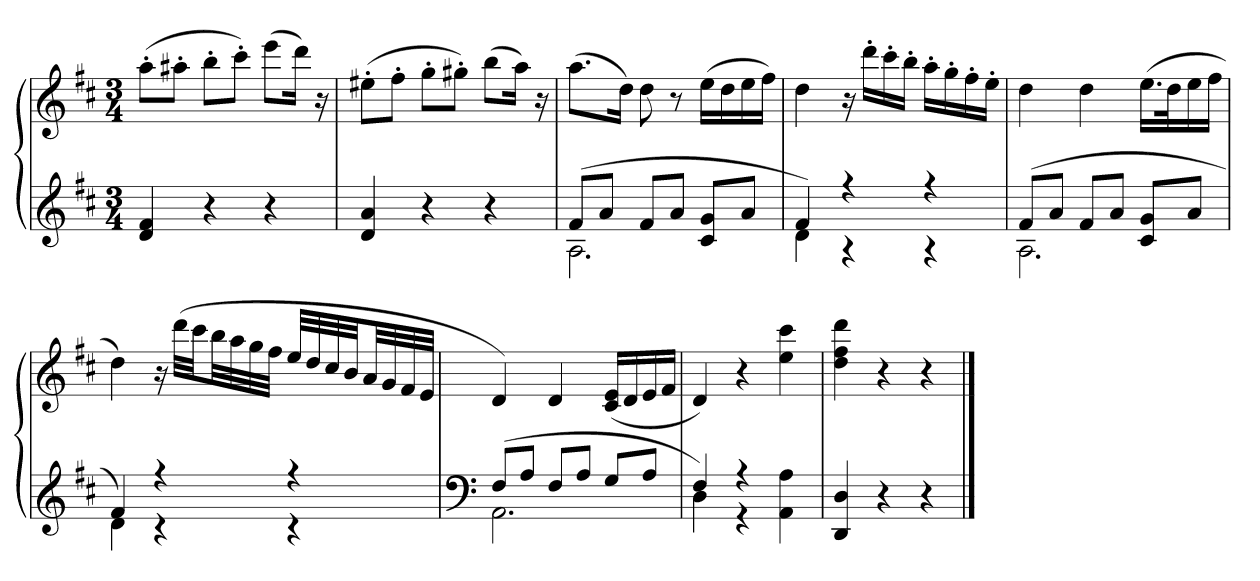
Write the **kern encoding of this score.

**kern	**kern
*part1	*part1
*staff2	*staff1
*clefG2	*clefG2
*k[f#c#]	*k[f#c#]
*M3/4	*M3/4
=	=
4d 4f#	(8aa'L
.	8aa#X'J
4r	8bb'L
.	8ccc#'J)
4r	(8eeeL
.	16dddJk)
.	16r
=	=
4d 4a	(8ee#X'L
.	8ff#'J
4r	8gg'L
.	8gg#X'J)
4r	(8bbL
.	16aaJk)
.	16r
=	=
*^	*
(8f#L	2.A	(8.aaL
8aJ	.	.
.	.	16ddJk)
8f#L	.	8dd
8aJ	.	8r
8c# 8gL	.	(16eeLL
.	.	16dd
8aJ	.	16ee
.	.	16ff#JJ)
=	=	=
4f#)	4d	4dd
4r	4r	16r
.	.	16ddd'LL
.	.	16ccc#'
.	.	16bb'JJ
4r	4r	16aa'LL
.	.	16gg'
.	.	16ff#'
.	.	16ee'JJ
=	=	=
(8f#L	2.A	4dd
8aJ	.	.
8f#L	.	4dd
8aJ	.	.
8c# 8gL	.	(16.eeLL
.	.	32ddK
8aJ	.	16ee
.	.	16ff#JJ
=	=	=
4f#)	4d	4dd)
4r	4r	16r
.	.	(32dddLLL
.	.	32ccc#JJ
.	.	32bbLL
.	.	32aa
.	.	32gg
.	.	32ff#JJJ
4r	4r	32eeLLL
.	.	32dd
.	.	32cc#
.	.	32bJJ
.	.	32aLL
.	.	32g
.	.	32f#
.	.	32eJJJ
=	=	=
*clefF4	*	*
(8F#L	2.AA	4d)
8AJ	.	.
8F#L	.	4d
8AJ	.	.
8GL	.	(16c# 16eLL
.	.	16d
8AJ	.	16e
.	.	16f#JJ
=	=	=
4F#)	4D	4d)
4r	4r	4r
4AA 4A	4ryy	4ee 4ccc#
*v	*v	*
=	=
4DD 4D	4dd 4ff# 4ddd
4r	4r
4r	4r
==	==
*-	*-
